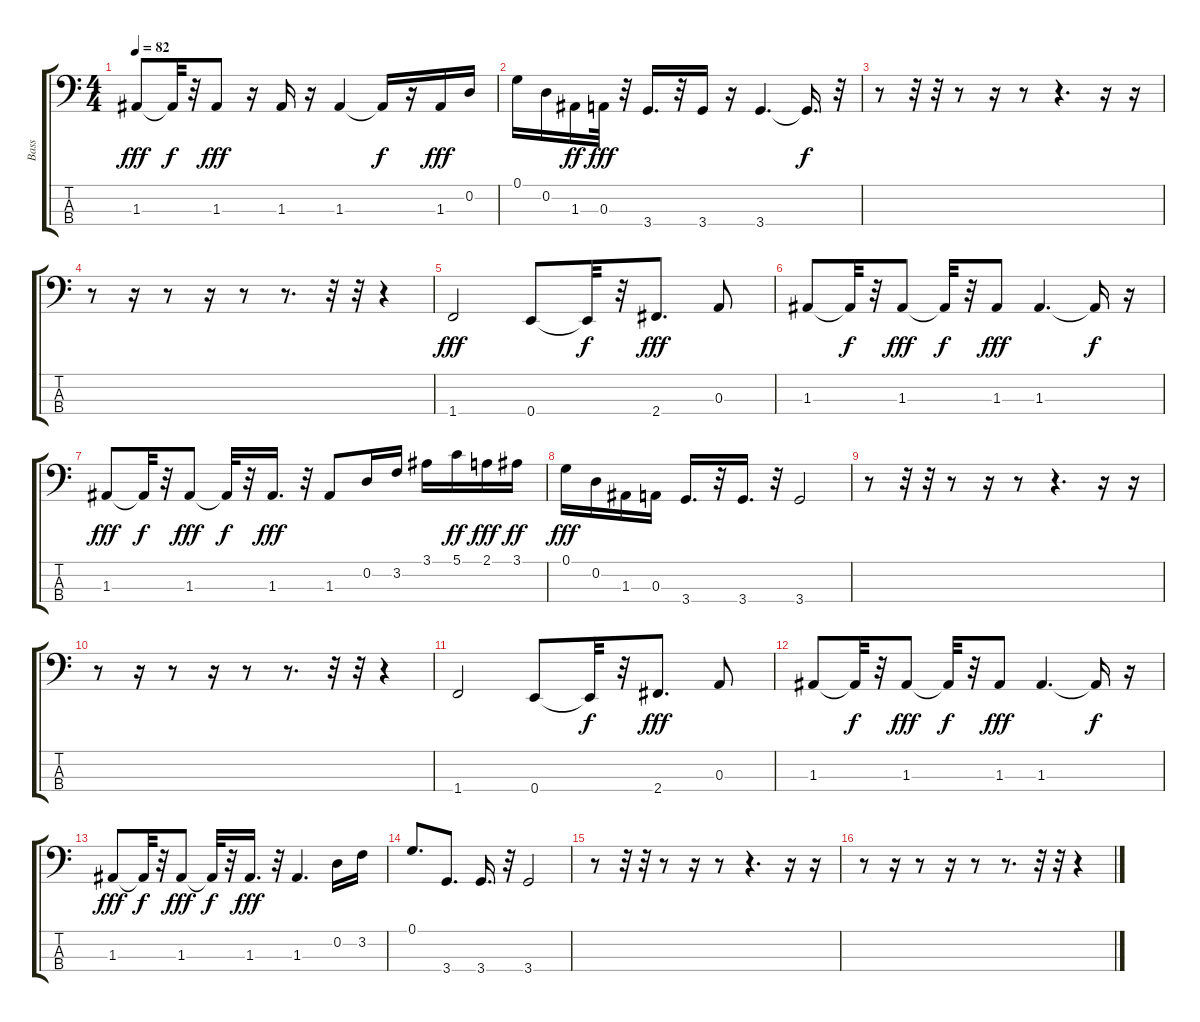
\track ("Bass" "Bass") {instrument electricbassfinger}
\staff {score tabs}
\tuning (G2 D2 A1 E1) {hide}
\ts (4 4)
\tempo 82
\clef f4
\ks c
1.3.8{dy fff} 1.3{t}.32{dy f} r.32 1.3.8{dy fff} r.16 1.3.16 r.16 1.3.4 1.3{t}.16{dy f} r.16 1.3.16{dy fff} 0.2.16 |
0.1.16 0.2.16 1.3.16{dy ff} 0.3.32{dy fff} r.32 3.4.16{d} r.32 3.4.16 r.16 3.4.4{d} 3.4{t}.16{d dy f} r.32 |
r.8 r.32 r.32 r.8 r.16 r.8 r.4{d} r.16 r.16 |
r.8 r.16 r.8 r.16 r.8 r.8{d} r.32 r.32 r.4 |
1.4.2{dy fff} 0.4.8 0.4{t}.32{dy f} r.32 2.4.8{d dy fff} 0.3.8 |
1.3.8 1.3{t}.32{dy f} r.32 1.3.8{dy fff} 1.3{t}.32{dy f} r.32 1.3.8{dy fff} 1.3.4{d} 1.3{t}.16{dy f} r.16 |
1.3.8{dy fff} 1.3{t}.32{dy f} r.32 1.3.8{dy fff} 1.3{t}.32{dy f} r.32 1.3.16{d dy fff} r.32 1.3.8 0.2.16 3.2.16 3.1.16 5.1.16{dy ff} 2.1.16{dy fff} 3.1.16{dy ff} |
0.1.16{dy fff} 0.2.16 1.3.16 0.3.16 3.4.16{d} r.32 3.4.16{d} r.32 3.4.2 |
r.8 r.32 r.32 r.8 r.16 r.8 r.4{d} r.16 r.16 |
r.8 r.16 r.8 r.16 r.8 r.8{d} r.32 r.32 r.4 |
1.4.2 0.4.8 0.4{t}.32{dy f} r.32 2.4.8{d dy fff} 0.3.8 |
1.3.8 1.3{t}.32{dy f} r.32 1.3.8{dy fff} 1.3{t}.32{dy f} r.32 1.3.8{dy fff} 1.3.4{d} 1.3{t}.16{dy f} r.16 |
1.3.8{dy fff} 1.3{t}.32{dy f} r.32 1.3.8{dy fff} 1.3{t}.32{dy f} r.32 1.3.16{d dy fff} r.32 1.3.4{d} 0.2.16 3.2.16 |
0.1.8{d} 3.4.8{d} 3.4.16{d} r.32 3.4.2 |
r.8 r.32 r.32 r.8 r.16 r.8 r.4{d} r.16 r.16 |
r.8 r.16 r.8 r.16 r.8 r.8{d} r.32 r.32 r.4
